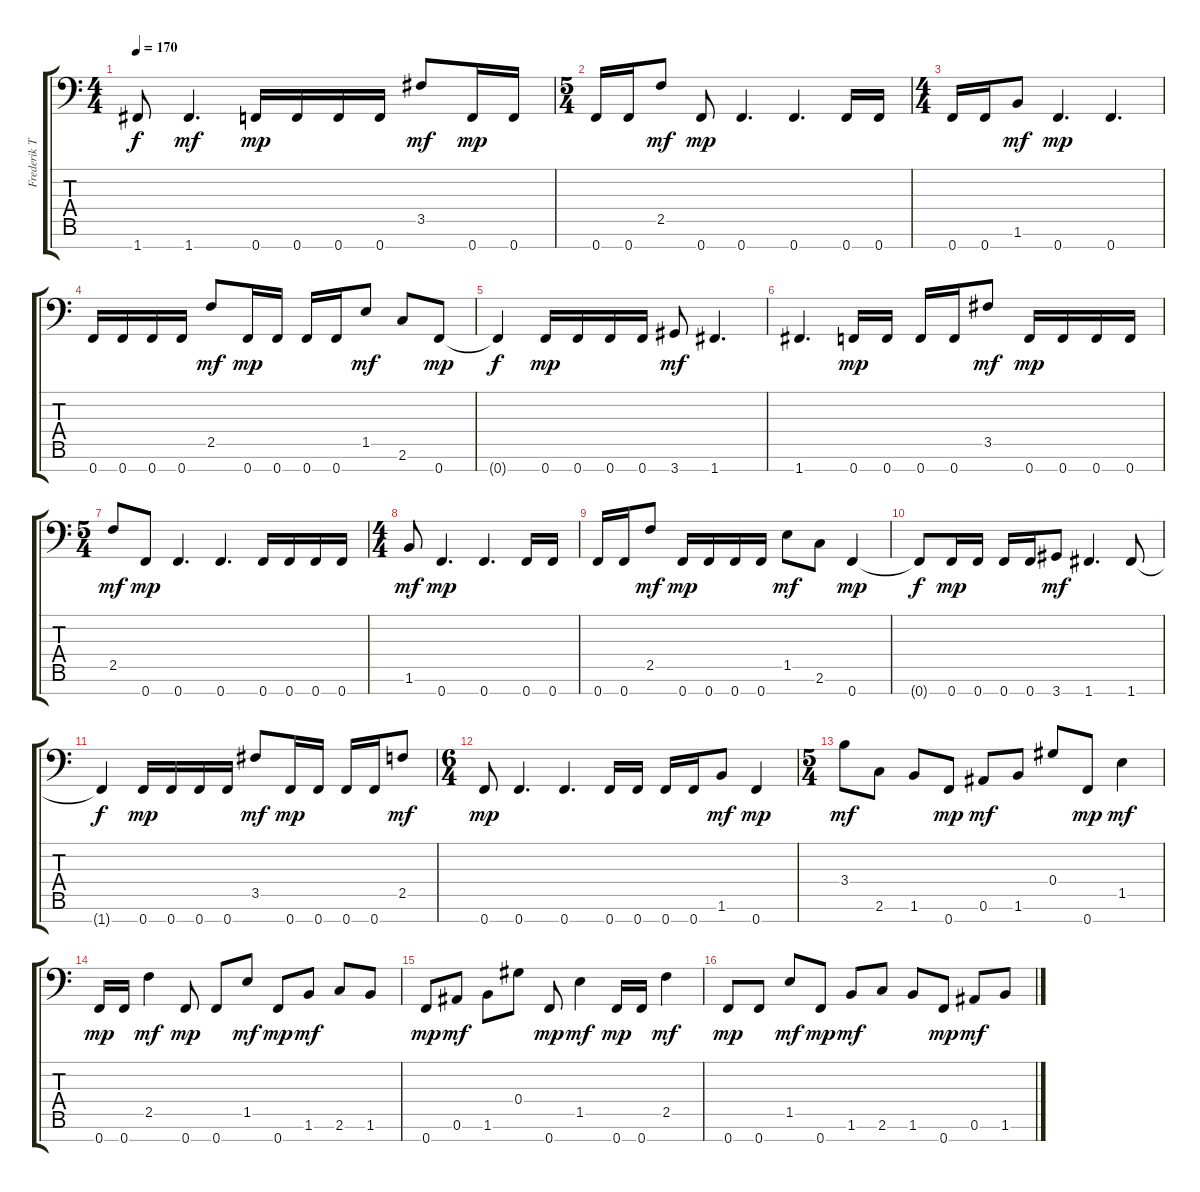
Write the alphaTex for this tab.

\track ("Frederik Thordendal" "Frederik T") {instrument distortionguitar}
\staff {score tabs}
\tuning (Bb3 F3 Db3 Ab2 Eb2 Bb1 F1) {hide}
\ts (4 4)
\tempo 170
\clef f4
\ks c
1.7{t}.8{dy f} 1.7.4{d dy mf} 0.7.16{dy mp} 0.7.16 0.7.16 0.7.16 3.5.8{dy mf} 0.7.16{dy mp} 0.7.16 |
\ts (5 4)
0.7.16 0.7.16 2.5.8{dy mf} 0.7.8{dy mp} 0.7.4{d} 0.7.4{d} 0.7.16 0.7.16 |
\ts (4 4)
0.7.16 0.7.16 1.6.8{dy mf} 0.7.4{d dy mp} 0.7.4{d} |
0.7.16 0.7.16 0.7.16 0.7.16 2.5.8{dy mf} 0.7.16{dy mp} 0.7.16 0.7.16 0.7.16 1.5.8{dy mf} 2.6.8 0.7.8{dy mp} |
0.7{t}.4{dy f} 0.7.16{dy mp} 0.7.16 0.7.16 0.7.16 3.7.8{dy mf} 1.7.4{d} |
1.7.4{d} 0.7.16{dy mp} 0.7.16 0.7.16 0.7.16 3.5.8{dy mf} 0.7.16{dy mp} 0.7.16 0.7.16 0.7.16 |
\ts (5 4)
2.5.8{dy mf} 0.7.8{dy mp} 0.7.4{d} 0.7.4{d} 0.7.16 0.7.16 0.7.16 0.7.16 |
\ts (4 4)
1.6.8{dy mf} 0.7.4{d dy mp} 0.7.4{d} 0.7.16 0.7.16 |
0.7.16 0.7.16 2.5.8{dy mf} 0.7.16{dy mp} 0.7.16 0.7.16 0.7.16 1.5.8{dy mf} 2.6.8 0.7.4{dy mp} |
0.7{t}.8{dy f} 0.7.16{dy mp} 0.7.16 0.7.16 0.7.16 3.7.8{dy mf} 1.7.4{d} 1.7.8 |
1.7{t}.4{dy f} 0.7.16{dy mp} 0.7.16 0.7.16 0.7.16 3.5.8{dy mf} 0.7.16{dy mp} 0.7.16 0.7.16 0.7.16 2.5.8{dy mf} |
\ts (6 4)
0.7.8{dy mp} 0.7.4{d} 0.7.4{d} 0.7.16 0.7.16 0.7.16 0.7.16 1.6.8{dy mf} 0.7.4{dy mp} |
\ts (5 4)
3.4.8{dy mf} 2.6.8 1.6.8 0.7.8{dy mp} 0.6.8{dy mf} 1.6.8 0.4.8 0.7.8{dy mp} 1.5.4{dy mf} |
0.7.16{dy mp} 0.7.16 2.5.4{dy mf} 0.7.8{dy mp} 0.7.8 1.5.8{dy mf} 0.7.8{dy mp} 1.6.8{dy mf} 2.6.8 1.6.8 |
0.7.8{dy mp} 0.6.8{dy mf} 1.6.8 0.4.8 0.7.8{dy mp} 1.5.4{dy mf} 0.7.16{dy mp} 0.7.16 2.5.4{dy mf} |
0.7.8{dy mp} 0.7.8 1.5.8{dy mf} 0.7.8{dy mp} 1.6.8{dy mf} 2.6.8 1.6.8 0.7.8{dy mp} 0.6.8{dy mf} 1.6.8
